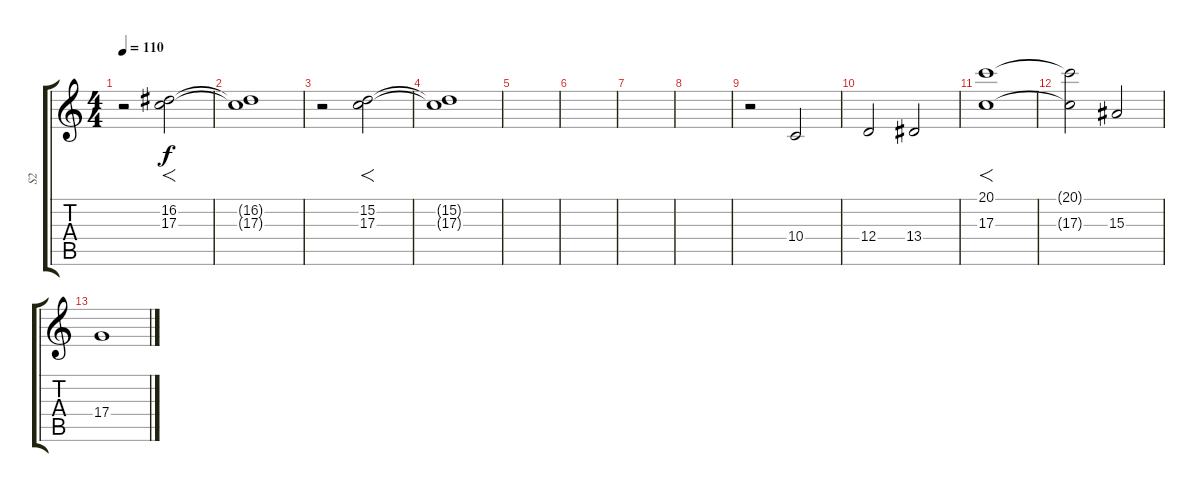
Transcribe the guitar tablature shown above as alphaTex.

\track ("S2" "S2") {instrument stringensemble2}
\staff {score tabs}
\tuning (E4 B3 G3 D3 A2 E2) {hide}
\ts (4 4)
\tempo 110
\clef g2
\ks c
r.2{dy f} (16.2 17.3).2{f} |
(16.2{t} 17.3{t}).1 |
r.2 (15.2 17.3).2{f} |
(15.2{t} 17.3{t}).1 |
|
|
|
|
r.2 10.4.2 |
12.4.2 13.4.2 |
(20.1 17.3).1{f} |
(20.1{t} 17.3{t}).2 15.3.2 |
17.4.1
